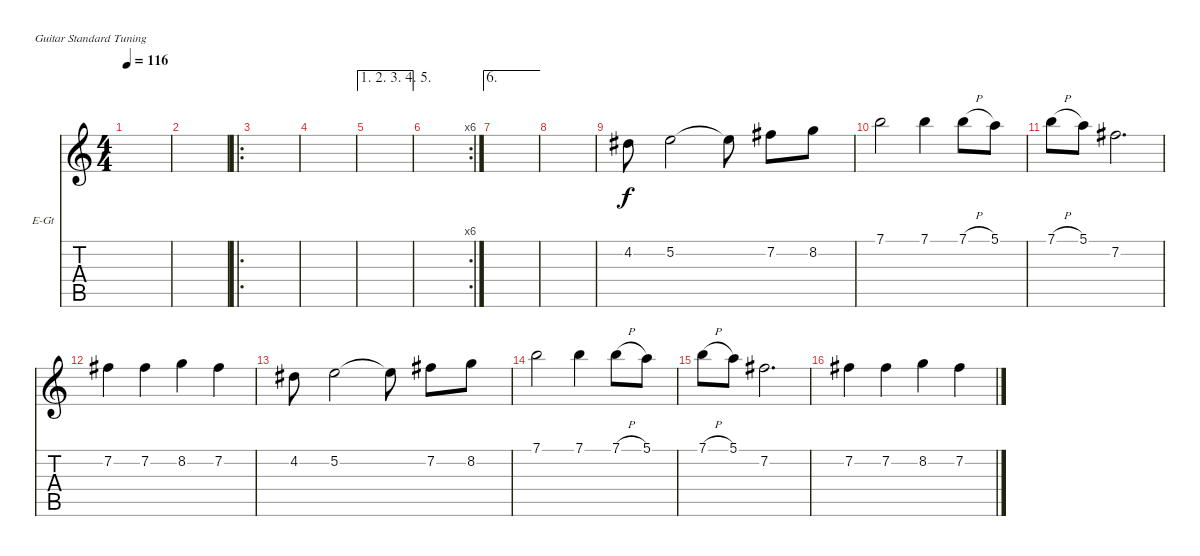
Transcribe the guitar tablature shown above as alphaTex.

\bracketExtendMode nobrackets
\firstSystemTrackNameOrientation horizontal
\otherSystemsTrackNameOrientation horizontal
\track ("Lead Guitar" "E-Gt") {instrument distortionguitar}
\staff {score tabs}
\tuning (E4 B3 G3 D3 A2 E2)
\ts (4 4)
\beaming (8 2 2 2 2)
\tempo 116
\clef g2
\scale
0.462451
\ks c
|
\scale
0.245059 |
\ro
\scale
0.29249 |
\scale
0.322917 |
\ae (1 2 3 4 5)
\scale
0.322917 |
\rc 6
\scale
0.354167 |
\ae 6
\scale
0.333333 |
\scale
0.333333 |
\scale
0.333333 4.2.8 5.2.2 5.2{t}.8 7.2.8 8.2.8 |
\scale
0.333333 7.1.2 7.1.4 7.1{h}.8 5.1.8 |
\scale
0.333333 7.1{h}.8 5.1.8 7.2.2{d} |
\scale
0.333333 7.2.4 7.2.4 8.2.4 7.2.4 |
\scale
0.333333 4.2.8 5.2.2 5.2{t}.8 7.2.8 8.2.8 |
\scale
0.333333 7.1.2 7.1.4 7.1{h}.8 5.1.8 |
\scale
0.333333 7.1{h}.8 5.1.8 7.2.2{d} |
\scale
0.313131 7.2.4 7.2.4 8.2.4 7.2.4
